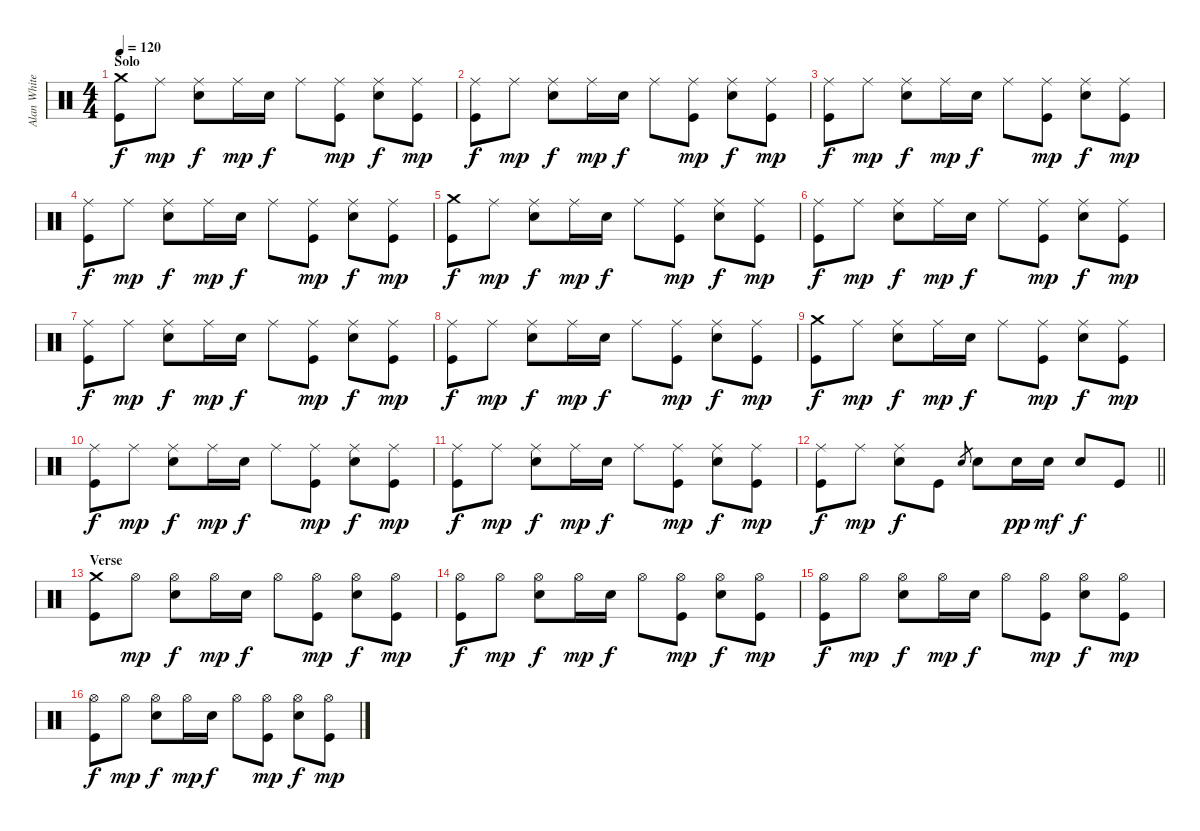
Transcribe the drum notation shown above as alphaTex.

\track ("Alan White" "Alan White") {instrument percussion}
\staff {score}
\articulation defaults
\ts (4 4)
\section ("" "Solo")
\tempo 120
\clef neutral
\ks c
("Crash medium (hit)" "Kick (hit)").8{dy f} "Ride (middle)".8{dy mp} ("Ride (middle)" "Electric Snare (hit)").8{dy f} "Ride (middle)".16{dy mp} "Electric Snare (hit)".16{dy f} "Ride (middle)".8 ("Ride (middle)" "Kick (hit)").8{dy mp} ("Ride (middle)" "Electric Snare (hit)").8{dy f} ("Ride (middle)" "Kick (hit)").8{dy mp} |
("Ride (middle)" "Kick (hit)").8{dy f} "Ride (middle)".8{dy mp} ("Ride (middle)" "Electric Snare (hit)").8{dy f} "Ride (middle)".16{dy mp} "Electric Snare (hit)".16{dy f} "Ride (middle)".8 ("Ride (middle)" "Kick (hit)").8{dy mp} ("Ride (middle)" "Electric Snare (hit)").8{dy f} ("Ride (middle)" "Kick (hit)").8{dy mp} |
("Ride (middle)" "Kick (hit)").8{dy f} "Ride (middle)".8{dy mp} ("Ride (middle)" "Electric Snare (hit)").8{dy f} "Ride (middle)".16{dy mp} "Electric Snare (hit)".16{dy f} "Ride (middle)".8 ("Ride (middle)" "Kick (hit)").8{dy mp} ("Ride (middle)" "Electric Snare (hit)").8{dy f} ("Ride (middle)" "Kick (hit)").8{dy mp} |
("Ride (middle)" "Kick (hit)").8{dy f} "Ride (middle)".8{dy mp} ("Ride (middle)" "Electric Snare (hit)").8{dy f} "Ride (middle)".16{dy mp} "Electric Snare (hit)".16{dy f} "Ride (middle)".8 ("Ride (middle)" "Kick (hit)").8{dy mp} ("Ride (middle)" "Electric Snare (hit)").8{dy f} ("Ride (middle)" "Kick (hit)").8{dy mp} |
("Crash medium (hit)" "Kick (hit)").8{dy f} "Ride (middle)".8{dy mp} ("Ride (middle)" "Electric Snare (hit)").8{dy f} "Ride (middle)".16{dy mp} "Electric Snare (hit)".16{dy f} "Ride (middle)".8 ("Ride (middle)" "Kick (hit)").8{dy mp} ("Ride (middle)" "Electric Snare (hit)").8{dy f} ("Ride (middle)" "Kick (hit)").8{dy mp} |
("Ride (middle)" "Kick (hit)").8{dy f} "Ride (middle)".8{dy mp} ("Ride (middle)" "Electric Snare (hit)").8{dy f} "Ride (middle)".16{dy mp} "Electric Snare (hit)".16{dy f} "Ride (middle)".8 ("Ride (middle)" "Kick (hit)").8{dy mp} ("Ride (middle)" "Electric Snare (hit)").8{dy f} ("Ride (middle)" "Kick (hit)").8{dy mp} |
("Ride (middle)" "Kick (hit)").8{dy f} "Ride (middle)".8{dy mp} ("Ride (middle)" "Electric Snare (hit)").8{dy f} "Ride (middle)".16{dy mp} "Electric Snare (hit)".16{dy f} "Ride (middle)".8 ("Ride (middle)" "Kick (hit)").8{dy mp} ("Ride (middle)" "Electric Snare (hit)").8{dy f} ("Ride (middle)" "Kick (hit)").8{dy mp} |
("Ride (middle)" "Kick (hit)").8{dy f} "Ride (middle)".8{dy mp} ("Ride (middle)" "Electric Snare (hit)").8{dy f} "Ride (middle)".16{dy mp} "Electric Snare (hit)".16{dy f} "Ride (middle)".8 ("Ride (middle)" "Kick (hit)").8{dy mp} ("Ride (middle)" "Electric Snare (hit)").8{dy f} ("Ride (middle)" "Kick (hit)").8{dy mp} |
("Crash medium (hit)" "Kick (hit)").8{dy f} "Ride (middle)".8{dy mp} ("Ride (middle)" "Electric Snare (hit)").8{dy f} "Ride (middle)".16{dy mp} "Electric Snare (hit)".16{dy f} "Ride (middle)".8 ("Ride (middle)" "Kick (hit)").8{dy mp} ("Ride (middle)" "Electric Snare (hit)").8{dy f} ("Ride (middle)" "Kick (hit)").8{dy mp} |
("Ride (middle)" "Kick (hit)").8{dy f} "Ride (middle)".8{dy mp} ("Ride (middle)" "Electric Snare (hit)").8{dy f} "Ride (middle)".16{dy mp} "Electric Snare (hit)".16{dy f} "Ride (middle)".8 ("Ride (middle)" "Kick (hit)").8{dy mp} ("Ride (middle)" "Electric Snare (hit)").8{dy f} ("Ride (middle)" "Kick (hit)").8{dy mp} |
("Ride (middle)" "Kick (hit)").8{dy f} "Ride (middle)".8{dy mp} ("Ride (middle)" "Electric Snare (hit)").8{dy f} "Ride (middle)".16{dy mp} "Electric Snare (hit)".16{dy f} "Ride (middle)".8 ("Ride (middle)" "Kick (hit)").8{dy mp} ("Ride (middle)" "Electric Snare (hit)").8{dy f} ("Ride (middle)" "Kick (hit)").8{dy mp} |
\barLineRight lightlight
("Ride (middle)" "Kick (hit)").8{dy f} "Ride (middle)".8{dy mp} ("Ride (middle)" "Electric Snare (hit)").8{dy f} "Kick (hit)".8 "Electric Snare (hit)".8{gr} "Electric Snare (hit)".8 "Electric Snare (hit)".16{dy pp} "Electric Snare (hit)".16{dy mf} "Electric Snare (hit)".8{dy f} "Kick (hit)".8 |
\section ("" "Verse")
("Crash medium (hit)" "Kick (hit)").8 "Hi-Hat (open)".8{dy mp} ("Hi-Hat (open)" "Electric Snare (hit)").8{dy f} "Hi-Hat (open)".16{dy mp} "Electric Snare (hit)".16{dy f} "Hi-Hat (open)".8 ("Hi-Hat (open)" "Kick (hit)").8{dy mp} ("Hi-Hat (open)" "Electric Snare (hit)").8{dy f} ("Hi-Hat (open)" "Kick (hit)").8{dy mp} |
("Hi-Hat (open)" "Kick (hit)").8{dy f} "Hi-Hat (open)".8{dy mp} ("Hi-Hat (open)" "Electric Snare (hit)").8{dy f} "Hi-Hat (open)".16{dy mp} "Electric Snare (hit)".16{dy f} "Hi-Hat (open)".8 ("Hi-Hat (open)" "Kick (hit)").8{dy mp} ("Hi-Hat (open)" "Electric Snare (hit)").8{dy f} ("Hi-Hat (open)" "Kick (hit)").8{dy mp} |
("Hi-Hat (open)" "Kick (hit)").8{dy f} "Hi-Hat (open)".8{dy mp} ("Hi-Hat (open)" "Electric Snare (hit)").8{dy f} "Hi-Hat (open)".16{dy mp} "Electric Snare (hit)".16{dy f} "Hi-Hat (open)".8 ("Hi-Hat (open)" "Kick (hit)").8{dy mp} ("Hi-Hat (open)" "Electric Snare (hit)").8{dy f} ("Hi-Hat (open)" "Kick (hit)").8{dy mp} |
("Hi-Hat (open)" "Kick (hit)").8{dy f} "Hi-Hat (open)".8{dy mp} ("Hi-Hat (open)" "Electric Snare (hit)").8{dy f} "Hi-Hat (open)".16{dy mp} "Electric Snare (hit)".16{dy f} "Hi-Hat (open)".8 ("Hi-Hat (open)" "Kick (hit)").8{dy mp} ("Hi-Hat (open)" "Electric Snare (hit)").8{dy f} ("Hi-Hat (open)" "Kick (hit)").8{dy mp}
